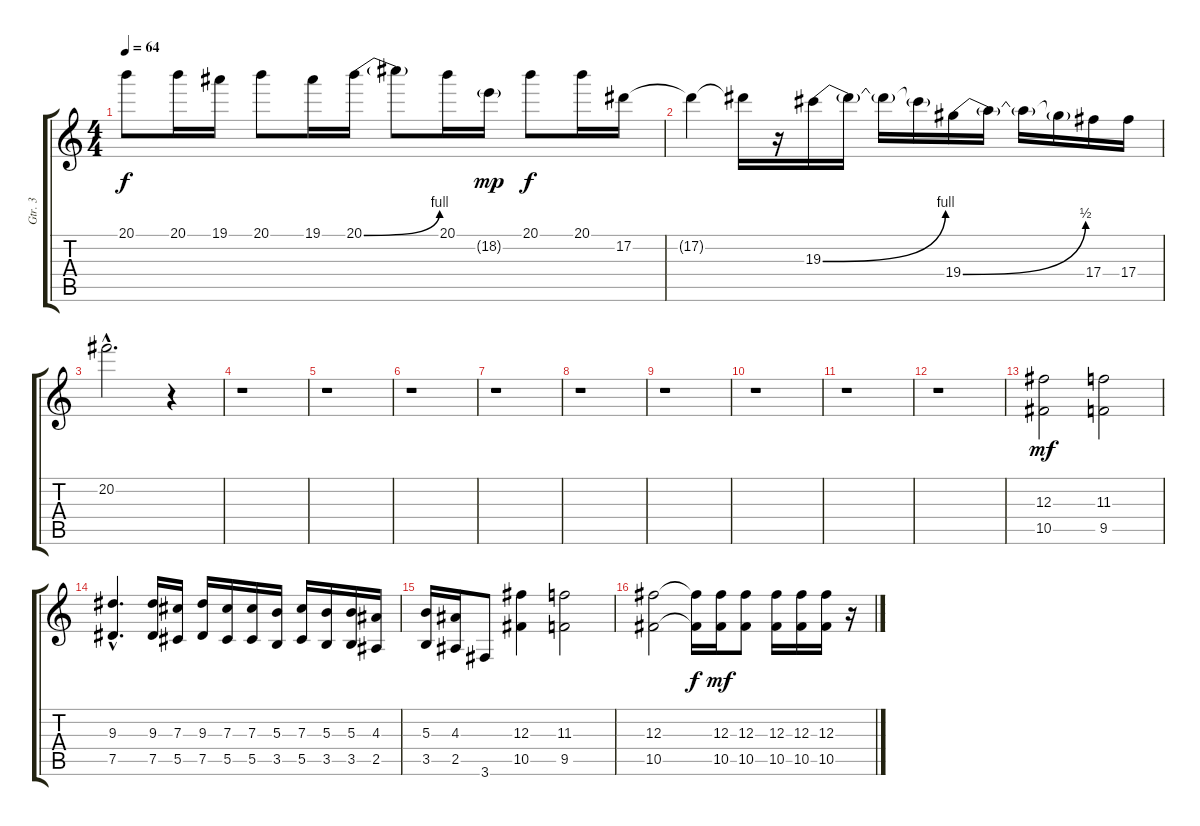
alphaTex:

\track ("Gtr. 3" "Gtr. 3") {instrument overdrivenguitar}
\staff {score tabs}
\tuning (Eb4 Bb3 Gb3 Db3 Ab2 Eb2) {hide}
\ts (4 4)
\tempo 64
\clef g2
\ks c
20.1{t}.8{dy f} 20.1.16 19.1.16 20.1.8 19.1.16 20.1{be (bend 0 0 60 4)}.16 20.1{t}.8 20.1.16 18.2{g}.16{dy mp} 20.1.8{dy f} 20.1.16 17.2.16 |
17.2{t}.4 17.2{t}.16 r.16 19.3{be (bend 0 0 60 4)}.16 19.3{t}.16 19.3{t}.16 19.3{t}.16 19.4{be (bend 0 0 60 2)}.16 19.4{t}.16 19.4{t}.16 19.4{t}.16 17.4.16 17.4.16 |
20.2{hac}.2{d volume 7} r.4 |
r.1 |
r.1 |
r.1 |
r.1 |
r.1 |
r.1 |
r.1 |
r.1 |
r.1 |
(12.3 10.5).2{dy mf} (11.3 9.5).2 |
(9.3{hac} 7.5{hac}).4{d} (9.3 7.5).16 (7.3 5.5).16 (9.3 7.5).16 (7.3 5.5).16 (7.3 5.5).16 (5.3 3.5).16 (7.3 5.5).16 (5.3 3.5).16 (5.3 3.5).16 (4.3 2.5).16 |
(5.3 3.5).16 (4.3 2.5).16 3.6.8 (12.3 10.5).4 (11.3 9.5).2 |
(12.3 10.5).2 (12.3{t} 10.5{t}).16{dy f} (12.3 10.5).16{dy mf} (12.3 10.5).8 (12.3 10.5).16 (12.3 10.5).16 (12.3 10.5).16 r.16
